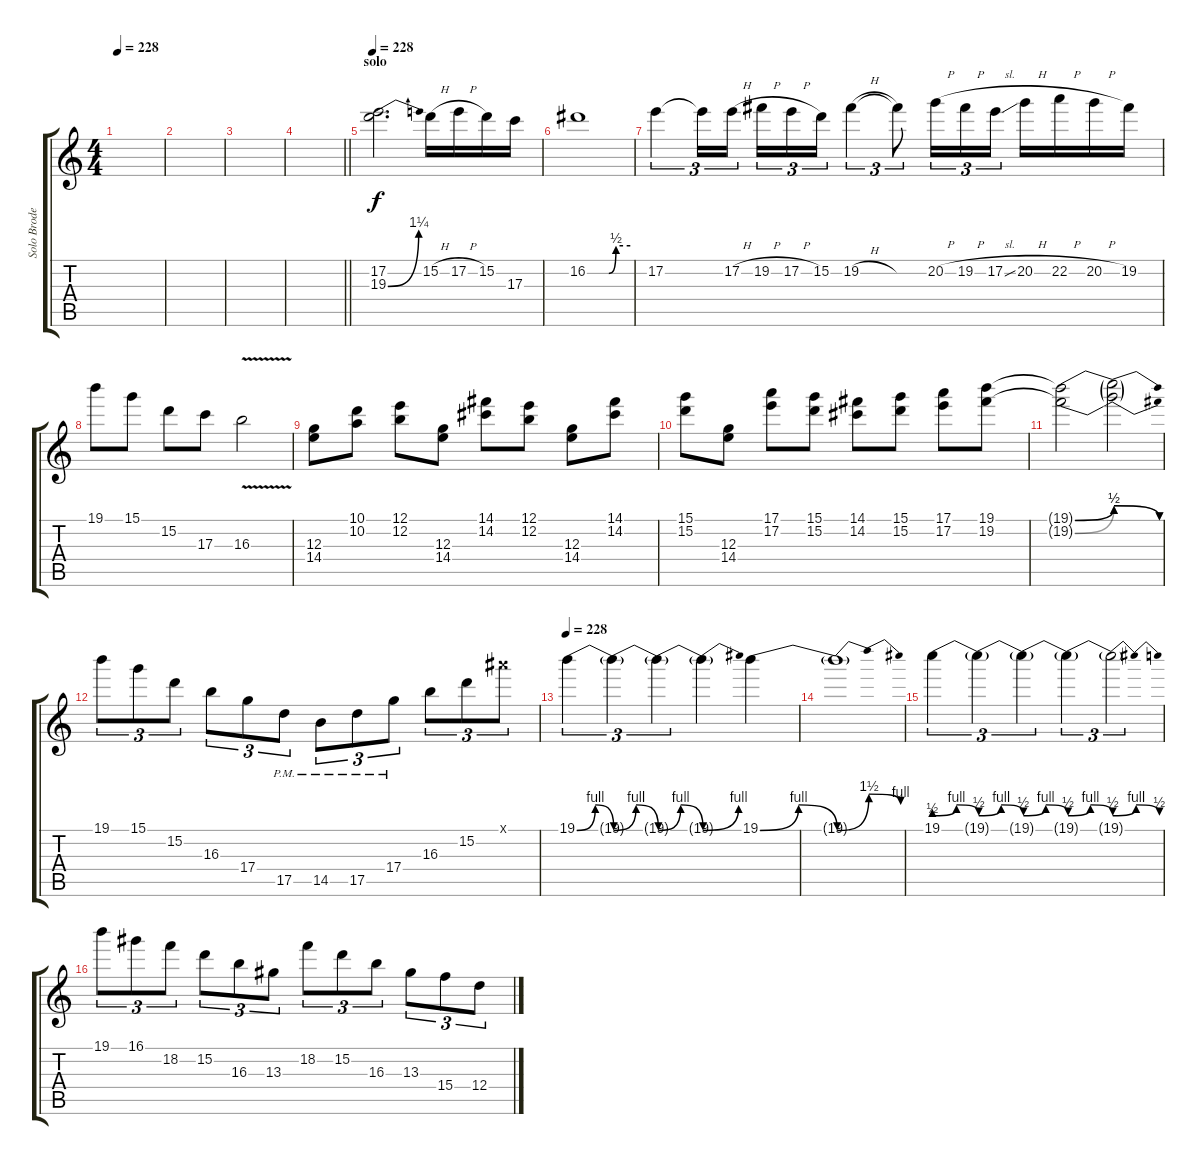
\track ("Solo Broderick" "Solo Brode") {instrument distortionguitar}
\staff {score tabs}
\tuning (E4 B3 G3 D3 A2 E2) {hide}
\ts (4 4)
\tempo 228
\clef g2
\ks c
|
|
|
\barLineRight lightlight
|
\section ("" "solo")
\tempo 228
(17.2 19.3{be (bend 0 0 60 5)}).2{d} 15.2{h}.16 17.2{h}.16 15.2.16 17.3.16 |
16.2{be (custom 0 0 30 0 40 2 60 2)}.1 |
17.2.4{tu (3 2)} 17.2{t}.16{tu (3 2)} 17.2{h}.16{tu (3 2)} 19.2{h}.16{tu (3 2)} 17.2{h}.16{tu (3 2)} 15.2.16{tu (3 2)} 19.2{h}.4{tu (3 2)} 19.2{t}.8{tu (3 2)} 20.2{h}.16{tu (3 2)} 19.2{h}.16{tu (3 2)} 17.2{sl}.16{tu (3 2)} 20.2{h}.16 22.2{h}.16 20.2{h}.16 19.2.16 |
19.1.8 15.1.8 15.2.8 17.3.8 16.3{v}.2 |
(12.3 14.4).8 (10.1 10.2).8 (12.1 12.2).8 (12.3 14.4).8 (14.1 14.2).8 (12.1 12.2).8 (12.3 14.4).8 (14.1 14.2).8 |
(15.1 15.2).8 (12.3 14.4).8 (17.1 17.2).8 (15.1 15.2).8 (14.1 14.2).8 (15.1 15.2).8 (17.1 17.2).8 (19.1 19.2).8 |
(19.1{be (bend 0 0 60 2) t} 19.2{be (bend 0 0 60 2) t}).2 (19.1{be (release 0 2 60 0) t} 19.2{be (release 0 2 60 0) t}).2 |
19.1.8{tu (3 2)} 15.1.8{tu (3 2)} 15.2.8{tu (3 2)} 16.3.8{tu (3 2)} 17.4.8{tu (3 2)} 17.5{pm}.8{tu (3 2)} 14.5{pm}.8{tu (3 2)} 17.5{pm}.8{tu (3 2)} 17.4{pm}.8{tu (3 2)} 16.3.8{tu (3 2)} 15.2.8{tu (3 2)} 18.1{x}.8{tu (3 2)} |
\tempo 228
19.1{be (bendrelease 0 0 30 4 30 4 60 0)}.4{tu (3 2)} 19.1{be (bendrelease 0 0 30 4 30 4 60 0) t}.4{tu (3 2)} 19.1{be (bendrelease 0 0 30 4 30 4 60 0) t}.4{tu (3 2)} 19.1{be (bend 0 0 60 4) t}.4 19.1{be (bendrelease 0 0 30 4 30 4 60 0)}.4 |
19.1{be (bendrelease 0 0 10 6 30 6 60 4) t}.1 |
19.1{be (bendrelease 0 2 30 4 30 4 60 2)}.4{tu (3 2)} 19.1{be (bendrelease 0 2 30 4 30 4 60 2) t}.4{tu (3 2)} 19.1{be (bendrelease 0 2 30 4 30 4 60 2) t}.4{tu (3 2)} 19.1{be (bendrelease 0 2 30 4 30 4 60 2) t}.4{tu (3 2)} 19.1{be (bendrelease 0 2 30 4 30 4 60 2) t}.2{tu (3 2)} |
19.1.8{tu (3 2)} 16.1.8{tu (3 2)} 18.2.8{tu (3 2)} 15.2.8{tu (3 2)} 16.3.8{tu (3 2)} 13.3.8{tu (3 2)} 18.2.8{tu (3 2)} 15.2.8{tu (3 2)} 16.3.8{tu (3 2)} 13.3.8{tu (3 2)} 15.4.8{tu (3 2)} 12.4.8{tu (3 2)}
